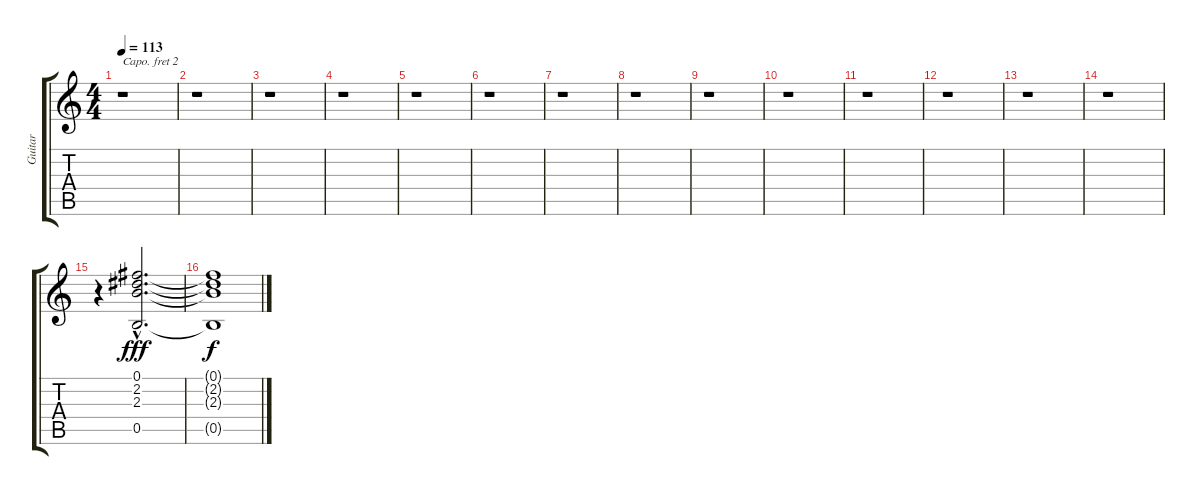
\track ("Guitar" "Guitar") {instrument overdrivenguitar}
\staff {score tabs}
\capo 2
\tuning (E4 B3 G3 D3 A2 E2) {hide}
\ts (4 4)
\tempo 113
\clef g2
\ks c
r.1{dy fff instrument overdrivenguitar} |
r.1 |
r.1 |
r.1 |
r.1 |
r.1 |
r.1 |
r.1 |
r.1 |
r.1 |
r.1 |
r.1 |
r.1 |
r.1 |
r.4 (0.1{hac} 2.2{hac} 2.3{hac} 0.5{hac}).2{d} |
(0.1{t} 2.2{t} 2.3{t} 0.5{t}).1{dy f}
